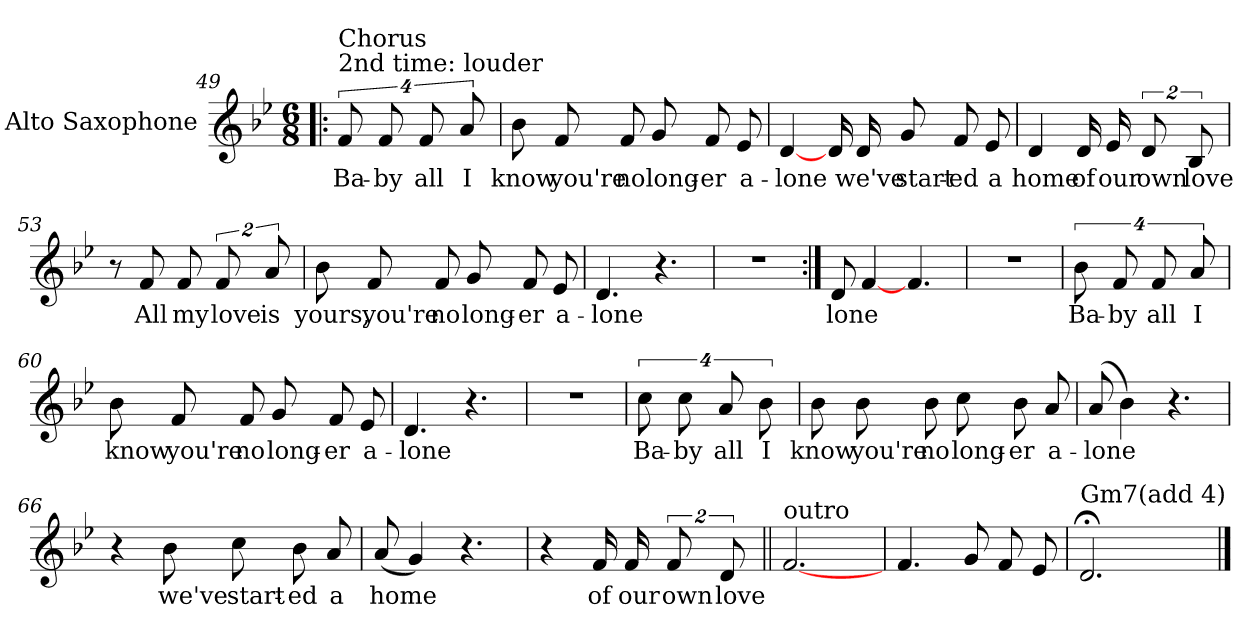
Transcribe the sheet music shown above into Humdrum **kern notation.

**kern	**text
*part1	*part1
*staff1	*staff1
*I"Alto Saxophone	*
*I'A. Sax.	*
!!LO:LB:g=z
*clefG2	*
*k[b-e-]	*
*B-:	*
*M6/8	*
=49!|:	=49!|:
!LO:TX:a:t=2nd time&colon; louder	!
!LO:TX:a:t=Chorus	!
16%3fL	-Ba-
16%3f	-by
16%3fL	-all
16%3a	-I
=50	=50
8b-L	-know
8f	-you're
8f	-no
8gL	-long-
8f	-er
8e-	-a-
=51	=51
[4d	-lone
16d	.
16d	-we've
8gL	-start-
8f	-ed
8e-	-a
=52	=52
4d	-home
16d	-of
16e-	-our
16%3dL	-own
16%3B-	-love
!!LO:LB:g=z
=53	=53
8r	.
8f	-All
8f	-my
16%3fL	-love
16%3a	-is
=54	=54
8b-L	-yours,
8f	-you're
8f	-no
8gL	-long-
8f	-er
8e-	-a-
=55	=55
4.d	-lone
4.r	.
=56	=56
2.r	.
!!LO:LB:g=z
=57:|!	=57:|!
8dL	-lone
[4f	.
4.f	.
=58	=58
2.r	.
=59	=59
16%3b-L	-Ba-
16%3f	-by
16%3fL	-all
16%3a	-I
=60	=60
8b-L	-know
8f	-you're
8f	-no
8gL	-long-
8f	-er
8e-	-a-
!!LO:LB:g=z
=61	=61
4.d	-lone
4.r	.
=62	=62
2.r	.
=63	=63
16%3ccL	-Ba-
16%3cc	-by
16%3aL	-all
16%3b-	-I
=64	=64
8b-L	-know
8b-	-you're
8b-	-no
8ccL	-long-
8b-	-er
8a	-a-
!!LO:LB:g=z
=65	=65
(8aL	-lone
4b-)	.
4.r	.
=66	=66
4r	.
8b-	-we've
8ccL	-start-
8b-	-ed
8a	-a
=67	=67
(8aL	-home
4g)	.
4.r	.
=68	=68
4r	.
16f	-of
16f	-our
16%3fL	-own
16%3d	-love
!!LO:LB:g=z
=69||	=69||
!LO:TX:a:t=outro	!
[2.f	.
=70	=70
4.f	.
8gL	.
8f	.
8e-	.
=71	=71
!LO:TX:a:t=Gm7(add 4)	!
2.d;	.
==	==
*-	*-
